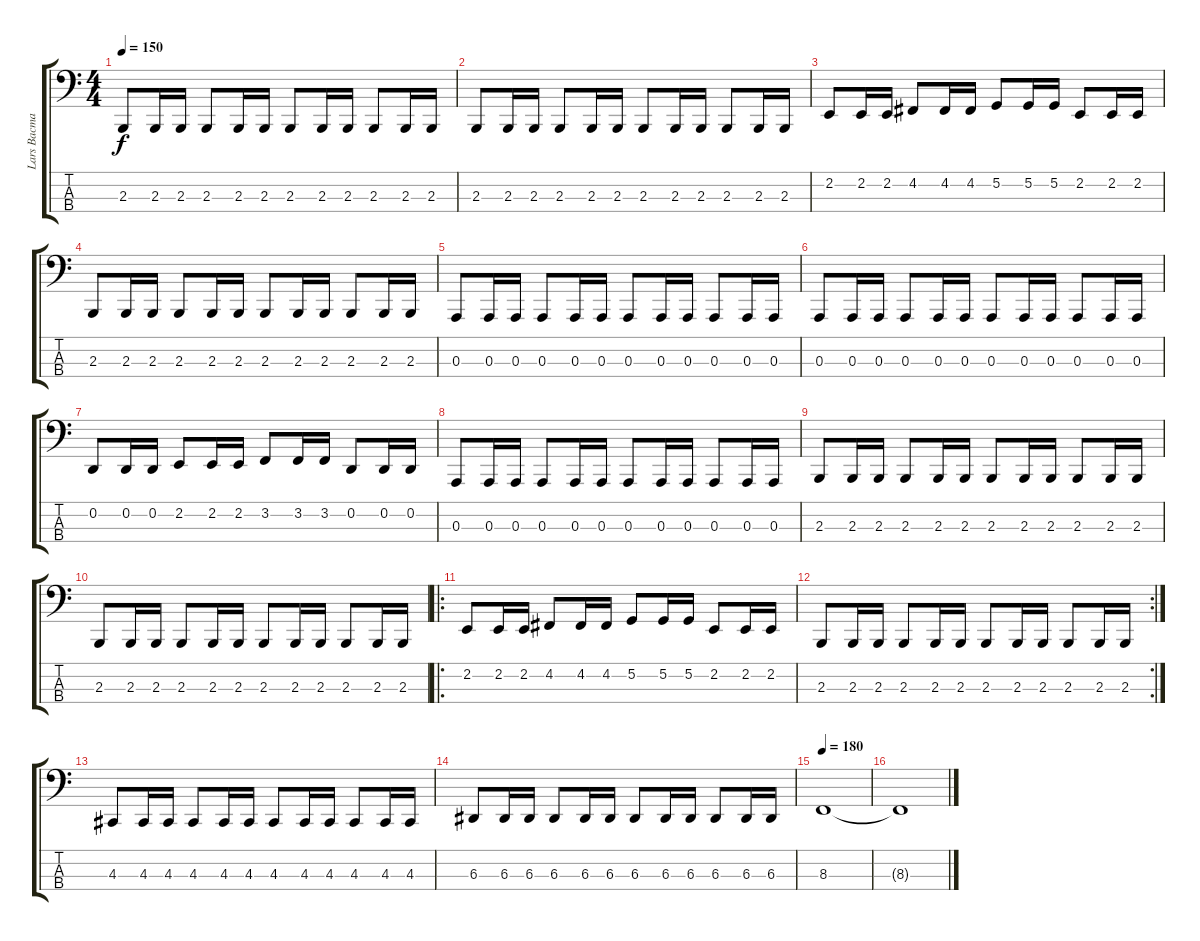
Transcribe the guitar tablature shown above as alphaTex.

\track ("Lars Bacman" "Lars Bacma") {instrument lead8bassandlead}
\staff {score tabs}
\tuning (G2 D2 A1 E1) {hide}
\ts (4 4)
\tempo 150
\clef f4
\ks c
2.3.8{dy f} 2.3.16 2.3.16 2.3.8 2.3.16 2.3.16 2.3.8 2.3.16 2.3.16 2.3.8 2.3.16 2.3.16 |
2.3.8 2.3.16 2.3.16 2.3.8 2.3.16 2.3.16 2.3.8 2.3.16 2.3.16 2.3.8 2.3.16 2.3.16 |
2.2.8 2.2.16 2.2.16 4.2.8 4.2.16 4.2.16 5.2.8 5.2.16 5.2.16 2.2.8 2.2.16 2.2.16 |
2.3.8 2.3.16 2.3.16 2.3.8 2.3.16 2.3.16 2.3.8 2.3.16 2.3.16 2.3.8 2.3.16 2.3.16 |
0.3.8 0.3.16 0.3.16 0.3.8 0.3.16 0.3.16 0.3.8 0.3.16 0.3.16 0.3.8 0.3.16 0.3.16 |
0.3.8 0.3.16 0.3.16 0.3.8 0.3.16 0.3.16 0.3.8 0.3.16 0.3.16 0.3.8 0.3.16 0.3.16 |
0.2.8 0.2.16 0.2.16 2.2.8 2.2.16 2.2.16 3.2.8 3.2.16 3.2.16 0.2.8 0.2.16 0.2.16 |
0.3.8 0.3.16 0.3.16 0.3.8 0.3.16 0.3.16 0.3.8 0.3.16 0.3.16 0.3.8 0.3.16 0.3.16 |
2.3.8 2.3.16 2.3.16 2.3.8 2.3.16 2.3.16 2.3.8 2.3.16 2.3.16 2.3.8 2.3.16 2.3.16 |
2.3.8 2.3.16 2.3.16 2.3.8 2.3.16 2.3.16 2.3.8 2.3.16 2.3.16 2.3.8 2.3.16 2.3.16 |
\ro
2.2.8 2.2.16 2.2.16 4.2.8 4.2.16 4.2.16 5.2.8 5.2.16 5.2.16 2.2.8 2.2.16 2.2.16 |
\rc 2
2.3.8 2.3.16 2.3.16 2.3.8 2.3.16 2.3.16 2.3.8 2.3.16 2.3.16 2.3.8 2.3.16 2.3.16 |
4.3.8 4.3.16 4.3.16 4.3.8 4.3.16 4.3.16 4.3.8 4.3.16 4.3.16 4.3.8 4.3.16 4.3.16 |
6.3.8 6.3.16 6.3.16 6.3.8 6.3.16 6.3.16 6.3.8 6.3.16 6.3.16 6.3.8 6.3.16 6.3.16 |
\tempo 180
8.3.1 |
8.3{t}.1
